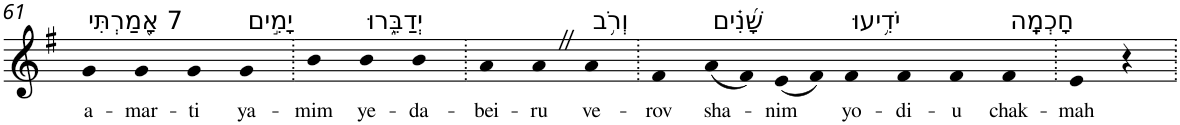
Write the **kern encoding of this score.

**kern	**text
*part1	*part1
*staff1	*staff1
*I"Piano	*
*I'Pno	*
!!LO:PB:g=z
*clefG2	*
*k[f#]	*
*G:	*
=61	=61
!LO:TX:a:t=7 אָ֭מַרְתִּי	!
!	!LO:LY:b
4g	a-
!	!LO:LY:b
4g	-mar-
!	!LO:LY:b
4g	-ti
!LO:TX:a:t=יָמִ֣ים	!
!	!LO:LY:b
4g	ya-
=62.	=62.
!	!LO:LY:b
4b	-mim
!LO:TX:a:t=יְדַבֵּ֑רוּ	!
!	!LO:LY:b
4b	ye-
!	!LO:LY:b
4b	-da-
=63.	=63.
!	!LO:LY:b
4a	-bei-
!	!LO:LY:b
4aZ	-ru
!LO:TX:a:t=וְרֹ֥ב	!
!	!LO:LY:b
4a	ve-
=64.	=64.
!	!LO:LY:b
4f#	-rov
!LO:TX:a:t=שָׁ֝נִ֗ים	!
!	!LO:LY:b
(8a	sha-
8f#)	.
!	!LO:LY:b
(8e	-nim
8f#)	.
!LO:TX:a:t=יֹדִ֥יעוּ	!
!	!LO:LY:b
4f#	yo-
!	!LO:LY:b
4f#	-di-
!	!LO:LY:b
4f#	-u
!LO:TX:a:t=חָכְמָֽה	!
!	!LO:LY:b
4f#	chak-
=65.	=65.
!	!LO:LY:b
4e	-mah
4r	.
=.	=.
*-	*-
